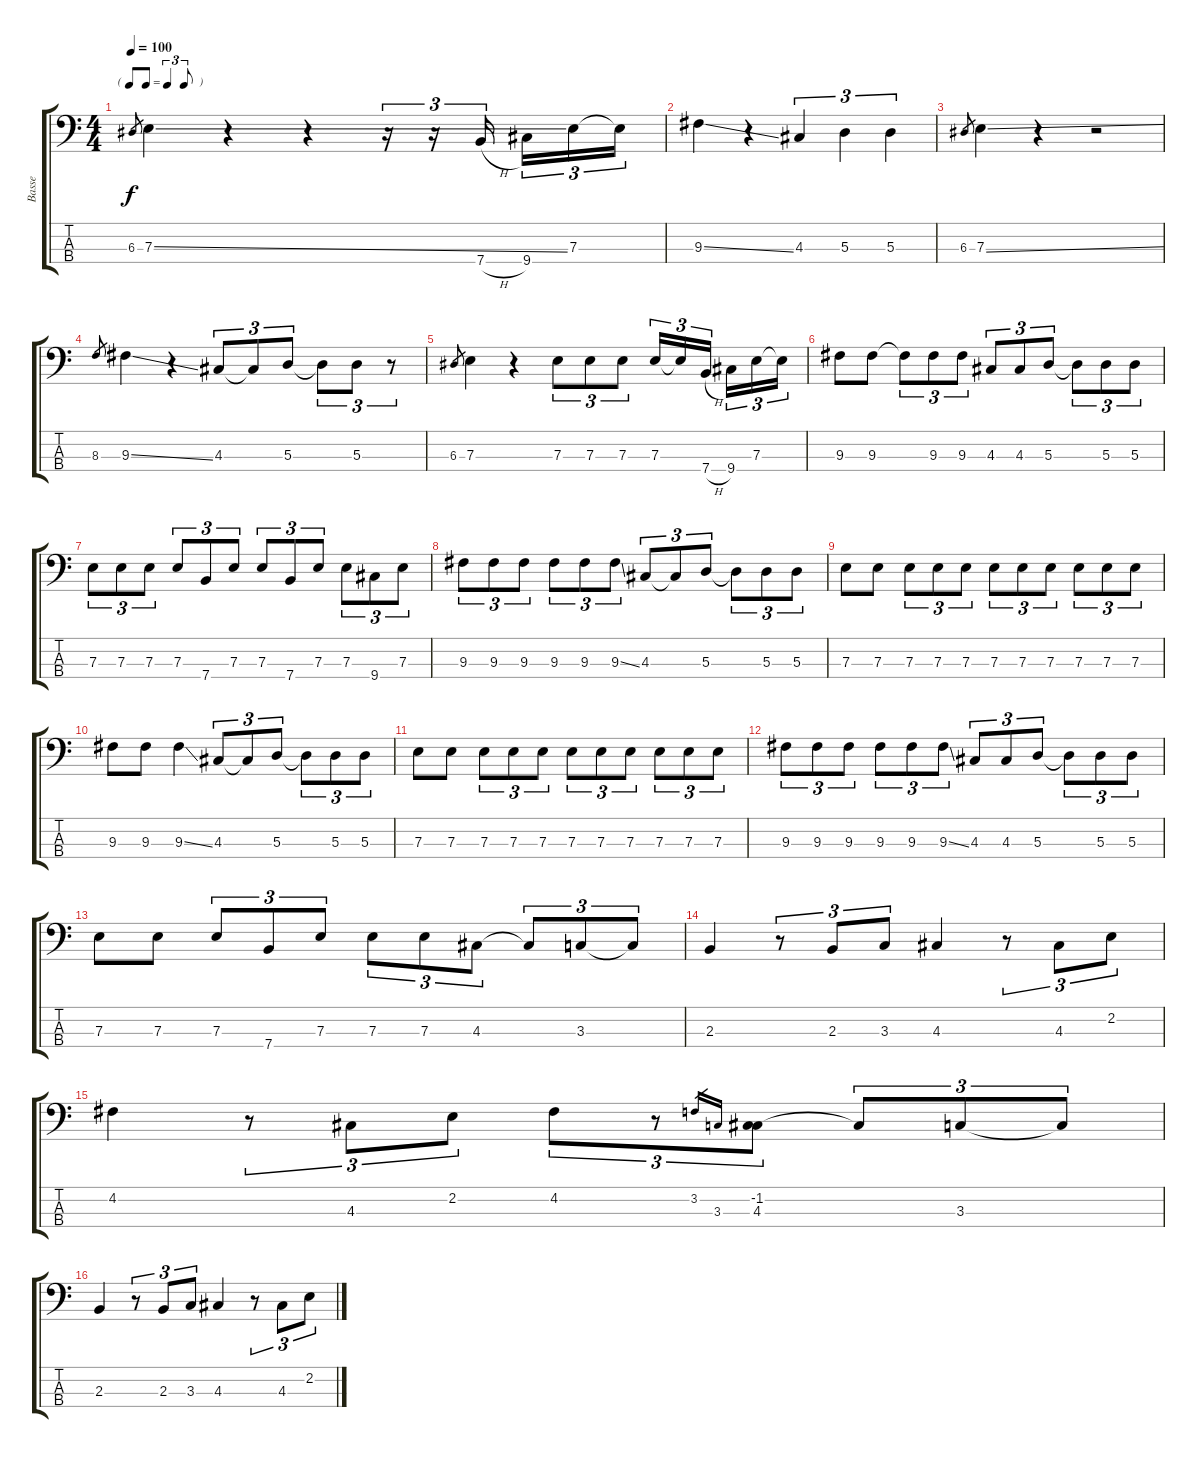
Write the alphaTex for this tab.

\track ("Basse" "Basse") {instrument electricbassfinger}
\staff {score tabs}
\tuning (G2 D2 A1 E1) {hide}
\ts (4 4)
\tf triplet8th
\tempo 100
\clef f4
\ks c
6.3.8{gr dy f} 7.3{ss}.4 r.4 r.4 r.16{tu (3 2)} r.16{tu (3 2)} 7.4{h}.16{tu (3 2)} 9.4.16{tu (3 2)} 7.3.16{tu (3 2)} 7.3{t}.16{tu (3 2)} |
9.3{ss}.4 r.4 4.3.4{tu (3 2)} 5.3.4{tu (3 2)} 5.3.4{tu (3 2)} |
6.3.8{gr} 7.3{ss}.4 r.4 r.2 |
8.3.8{gr} 9.3{ss}.4 r.4 4.3.8{tu (3 2)} 4.3{t}.8{tu (3 2)} 5.3.8{tu (3 2)} 5.3{t}.8{tu (3 2)} 5.3.8{tu (3 2)} r.8{tu (3 2)} |
6.3.8{gr} 7.3.4 r.4 7.3.8{tu (3 2)} 7.3.8{tu (3 2)} 7.3.8{tu (3 2)} 7.3.16{tu (3 2)} 7.3{t}.16{tu (3 2)} 7.4{h}.16{tu (3 2)} 9.4.16{tu (3 2)} 7.3.16{tu (3 2)} 7.3{t}.16{tu (3 2)} |
9.3.8 9.3.8 9.3{t}.8{tu (3 2)} 9.3.8{tu (3 2)} 9.3.8{tu (3 2)} 4.3.8{tu (3 2)} 4.3.8{tu (3 2)} 5.3.8{tu (3 2)} 5.3{t}.8{tu (3 2)} 5.3.8{tu (3 2)} 5.3.8{tu (3 2)} |
7.3.8{tu (3 2)} 7.3.8{tu (3 2)} 7.3.8{tu (3 2)} 7.3.8{tu (3 2)} 7.4.8{tu (3 2)} 7.3.8{tu (3 2)} 7.3.8{tu (3 2)} 7.4.8{tu (3 2)} 7.3.8{tu (3 2)} 7.3.8{tu (3 2)} 9.4.8{tu (3 2)} 7.3.8{tu (3 2)} |
9.3.8{tu (3 2)} 9.3.8{tu (3 2)} 9.3.8{tu (3 2)} 9.3.8{tu (3 2)} 9.3.8{tu (3 2)} 9.3{ss}.8{tu (3 2)} 4.3.8{tu (3 2)} 4.3{t}.8{tu (3 2)} 5.3.8{tu (3 2)} 5.3{t}.8{tu (3 2)} 5.3.8{tu (3 2)} 5.3.8{tu (3 2)} |
7.3.8 7.3.8 7.3.8{tu (3 2)} 7.3.8{tu (3 2)} 7.3.8{tu (3 2)} 7.3.8{tu (3 2)} 7.3.8{tu (3 2)} 7.3.8{tu (3 2)} 7.3.8{tu (3 2)} 7.3.8{tu (3 2)} 7.3.8{tu (3 2)} |
9.3.8 9.3.8 9.3{ss}.4 4.3.8{tu (3 2)} 4.3{t}.8{tu (3 2)} 5.3.8{tu (3 2)} 5.3{t}.8{tu (3 2)} 5.3.8{tu (3 2)} 5.3.8{tu (3 2)} |
7.3.8 7.3.8 7.3.8{tu (3 2)} 7.3.8{tu (3 2)} 7.3.8{tu (3 2)} 7.3.8{tu (3 2)} 7.3.8{tu (3 2)} 7.3.8{tu (3 2)} 7.3.8{tu (3 2)} 7.3.8{tu (3 2)} 7.3.8{tu (3 2)} |
9.3.8{tu (3 2)} 9.3.8{tu (3 2)} 9.3.8{tu (3 2)} 9.3.8{tu (3 2)} 9.3.8{tu (3 2)} 9.3{ss}.8{tu (3 2)} 4.3.8{tu (3 2)} 4.3.8{tu (3 2)} 5.3.8{tu (3 2)} 5.3{t}.8{tu (3 2)} 5.3.8{tu (3 2)} 5.3.8{tu (3 2)} |
7.3.8 7.3.8 7.3.8{tu (3 2)} 7.4.8{tu (3 2)} 7.3.8{tu (3 2)} 7.3.8{tu (3 2)} 7.3.8{tu (3 2)} 4.3.8{tu (3 2)} 4.3{t}.8{tu (3 2)} 3.3.8{tu (3 2)} 3.3{t}.8{tu (3 2)} |
2.3.4 r.8{tu (3 2)} 2.3.8{tu (3 2)} 3.3.8{tu (3 2)} 4.3.4 r.8{tu (3 2)} 4.3.8{tu (3 2)} 2.2.8{tu (3 2)} |
4.2.4 r.8{tu (3 2)} 4.3.8{tu (3 2)} 2.2.8{tu (3 2)} 4.2.8{tu (3 2)} r.8{tu (3 2)} 3.2.16{gr} 3.3.16{gr} (-1.2 4.3).8{tu (3 2)} 4.3{t}.8{tu (3 2)} 3.3.8{tu (3 2)} 3.3{t}.8{tu (3 2)} |
2.3.4 r.8{tu (3 2)} 2.3.8{tu (3 2)} 3.3.8{tu (3 2)} 4.3.4 r.8{tu (3 2)} 4.3.8{tu (3 2)} 2.2.8{tu (3 2)}
